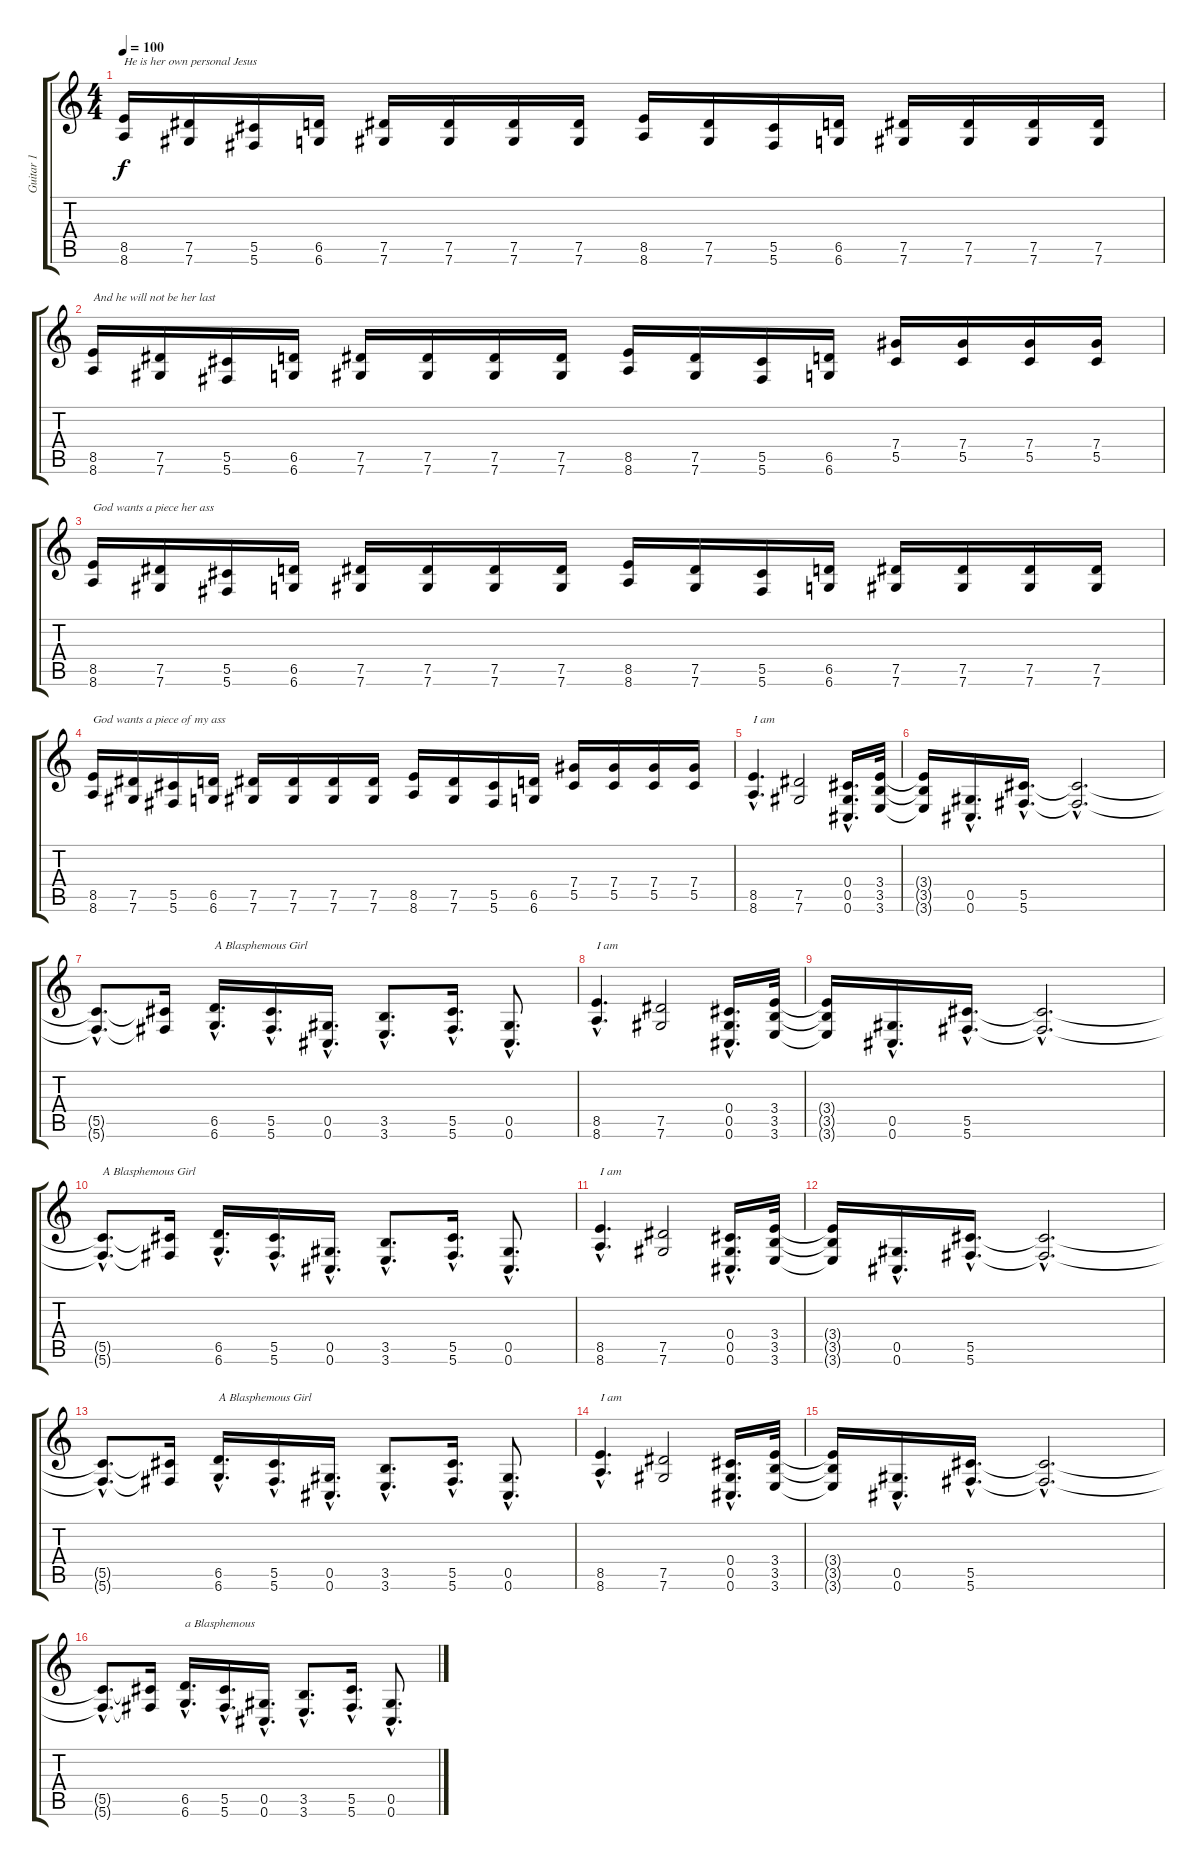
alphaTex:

\track ("Guitar 1" "Guitar 1") {instrument distortionguitar}
\staff {score tabs}
\tuning (Eb4 Bb3 Gb3 Db3 Ab2 Db2) {hide}
\ts (4 4)
\tempo 100
\clef g2
\ks c
(8.5 8.6).16{txt "He is her own personal Jesus" dy f} (7.5 7.6).16 (5.5 5.6).16 (6.5 6.6).16 (7.5 7.6).16 (7.5 7.6).16 (7.5 7.6).16 (7.5 7.6).16 (8.5 8.6).16 (7.5 7.6).16 (5.5 5.6).16 (6.5 6.6).16 (7.5 7.6).16 (7.5 7.6).16 (7.5 7.6).16 (7.5 7.6).16 |
(8.5 8.6).16{txt "And he will not be her last"} (7.5 7.6).16 (5.5 5.6).16 (6.5 6.6).16 (7.5 7.6).16 (7.5 7.6).16 (7.5 7.6).16 (7.5 7.6).16 (8.5 8.6).16 (7.5 7.6).16 (5.5 5.6).16 (6.5 6.6).16 (7.4 5.5).16 (7.4 5.5).16 (7.4 5.5).16 (7.4 5.5).16 |
(8.5 8.6).16{txt "God wants a piece her ass"} (7.5 7.6).16 (5.5 5.6).16 (6.5 6.6).16 (7.5 7.6).16 (7.5 7.6).16 (7.5 7.6).16 (7.5 7.6).16 (8.5 8.6).16 (7.5 7.6).16 (5.5 5.6).16 (6.5 6.6).16 (7.5 7.6).16 (7.5 7.6).16 (7.5 7.6).16 (7.5 7.6).16 |
(8.5 8.6).16{txt "God wants a piece of my ass"} (7.5 7.6).16 (5.5 5.6).16 (6.5 6.6).16 (7.5 7.6).16 (7.5 7.6).16 (7.5 7.6).16 (7.5 7.6).16 (8.5 8.6).16 (7.5 7.6).16 (5.5 5.6).16 (6.5 6.6).16 (7.4 5.5).16 (7.4 5.5).16 (7.4 5.5).16 (7.4 5.5).16 |
(8.5{hac} 8.6{hac}).4{d txt "I am"} (7.5 7.6).2 (0.4{hac} 0.5{hac} 0.6{hac}).16{d} (3.4 3.5 3.6).32 |
(3.4{t} 3.5{t} 3.6{t}).16 (0.5{hac} 0.6{hac}).16{d} (5.5{hac} 5.6{hac}).16{d} (5.5{hac t} 5.6{hac t}).2{d} |
(5.5{hac t} 5.6{hac t}).8{d} (5.5{t} 5.6{t}).16 (6.5{hac} 6.6{hac}).16{d txt "A Blasphemous Girl"} (5.5{hac} 5.6{hac}).16{d} (0.5{hac} 0.6{hac}).16{d} (3.5{hac} 3.6{hac}).8{d} (5.5{hac} 5.6{hac}).16{d} (0.5{hac} 0.6{hac}).8{d} |
(8.5{hac} 8.6{hac}).4{d txt "I am"} (7.5 7.6).2 (0.4{hac} 0.5{hac} 0.6{hac}).16{d} (3.4 3.5 3.6).32 |
(3.4{t} 3.5{t} 3.6{t}).16 (0.5{hac} 0.6{hac}).16{d} (5.5{hac} 5.6{hac}).16{d} (5.5{hac t} 5.6{hac t}).2{d} |
(5.5{hac t} 5.6{hac t}).8{d txt "A Blasphemous Girl"} (5.5{t} 5.6{t}).16 (6.5{hac} 6.6{hac}).16{d} (5.5{hac} 5.6{hac}).16{d} (0.5{hac} 0.6{hac}).16{d} (3.5{hac} 3.6{hac}).8{d} (5.5{hac} 5.6{hac}).16{d} (0.5{hac} 0.6{hac}).8{d} |
(8.5{hac} 8.6{hac}).4{d txt "I am "} (7.5 7.6).2 (0.4{hac} 0.5{hac} 0.6{hac}).16{d} (3.4 3.5 3.6).32 |
(3.4{t} 3.5{t} 3.6{t}).16 (0.5{hac} 0.6{hac}).16{d} (5.5{hac} 5.6{hac}).16{d} (5.5{hac t} 5.6{hac t}).2{d} |
(5.5{hac t} 5.6{hac t}).8{d} (5.5{t} 5.6{t}).16 (6.5{hac} 6.6{hac}).16{d txt "A Blasphemous Girl"} (5.5{hac} 5.6{hac}).16{d} (0.5{hac} 0.6{hac}).16{d} (3.5{hac} 3.6{hac}).8{d} (5.5{hac} 5.6{hac}).16{d} (0.5{hac} 0.6{hac}).8{d} |
(8.5{hac} 8.6{hac}).4{d txt "I am"} (7.5 7.6).2 (0.4{hac} 0.5{hac} 0.6{hac}).16{d} (3.4 3.5 3.6).32 |
(3.4{t} 3.5{t} 3.6{t}).16 (0.5{hac} 0.6{hac}).16{d} (5.5{hac} 5.6{hac}).16{d} (5.5{hac t} 5.6{hac t}).2{d} |
(5.5{hac t} 5.6{hac t}).8{d} (5.5{t} 5.6{t}).16 (6.5{hac} 6.6{hac}).16{d txt "a Blasphemous"} (5.5{hac} 5.6{hac}).16{d} (0.5{hac} 0.6{hac}).16{d} (3.5{hac} 3.6{hac}).8{d} (5.5{hac} 5.6{hac}).16{d} (0.5{hac} 0.6{hac}).8{d}
